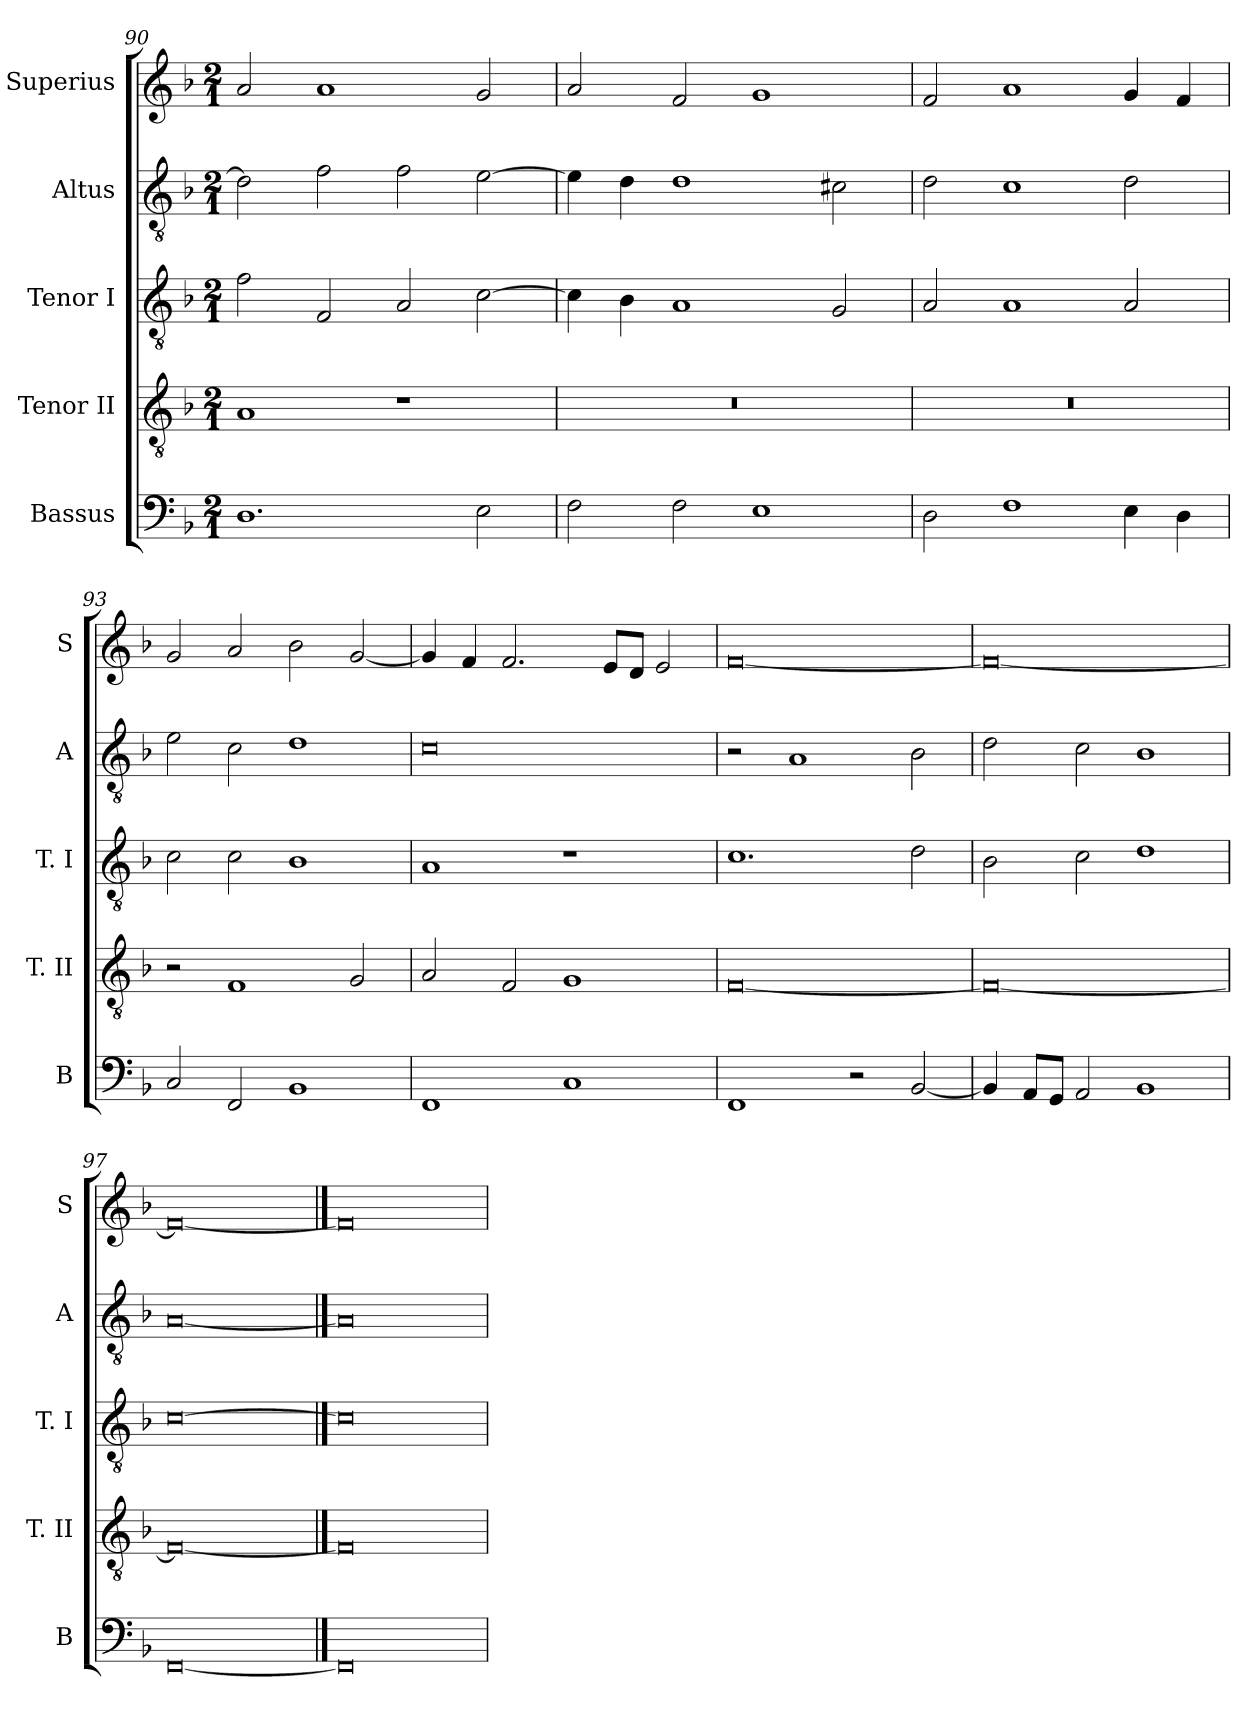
**kern	**kern	**kern	**kern	**kern
*part5	*part4	*part3	*part2	*part1
*staff5	*staff4	*staff3	*staff2	*staff1
*I"Bassus	*I"Tenor II	*I"Tenor I	*I"Altus	*I"Superius
*I'B	*I'T. II	*I'T. I	*I'A	*I'S
*clefF4	*clefGv2	*clefGv2	*clefGv2	*clefG2
*k[b-]	*k[b-]	*k[b-]	*k[b-]	*k[b-]
*F:	*F:	*F:	*F:	*F:
*M2/1	*M2/1	*M2/1	*M2/1	*M2/1
=90	=90	=90	=90	=90
1.D	1A	2f	2d]	2a
.	.	2F	2f	1a
.	1r	2A	2f	.
2E	.	[2c	[2e	2g
=91	=91	=91	=91	=91
2F	0r	4c]	4e]	2a
.	.	4B-	4d	.
2F	.	1A	1d	2f
1E	.	.	.	1g
.	.	2G	2c#X	.
=92	=92	=92	=92	=92
2D	0r	2A	2d	2f
1F	.	1A	1c	1a
4E	.	2A	2d	4g
4D	.	.	.	4f
=93	=93	=93	=93	=93
2C	2r	2c	2e	2g
2FF	1F	2c	2c	2a
1BB-	.	1B-	1d	2b-
.	2G	.	.	[2g
=94	=94	=94	=94	=94
1FF	2A	1A	0c	4g]
.	.	.	.	4f
.	2F	.	.	2.f
1C	1G	1r	.	.
.	.	.	.	8eL
.	.	.	.	8dJ
.	.	.	.	2e
=95	=95	=95	=95	=95
1FF	[0F	1.c	2r	[0f
.	.	.	1A	.
2r	.	.	.	.
[2BB-	.	2d	2B-	.
=96	=96	=96	=96	=96
4BB-]	0F_	2B-	2d	0f_
8AAL	.	.	.	.
8GGJ	.	.	.	.
2AA	.	2c	2c	.
1BB-	.	1d	1B-	.
=97	=97	=97	=97	=97
[0FF	0F_	[0c	[0A	0f_
==98	==98	==98	==98	==98
0FF]	0F]	0c]	0A]	0f]
=	=	=	=	=
*-	*-	*-	*-	*-
